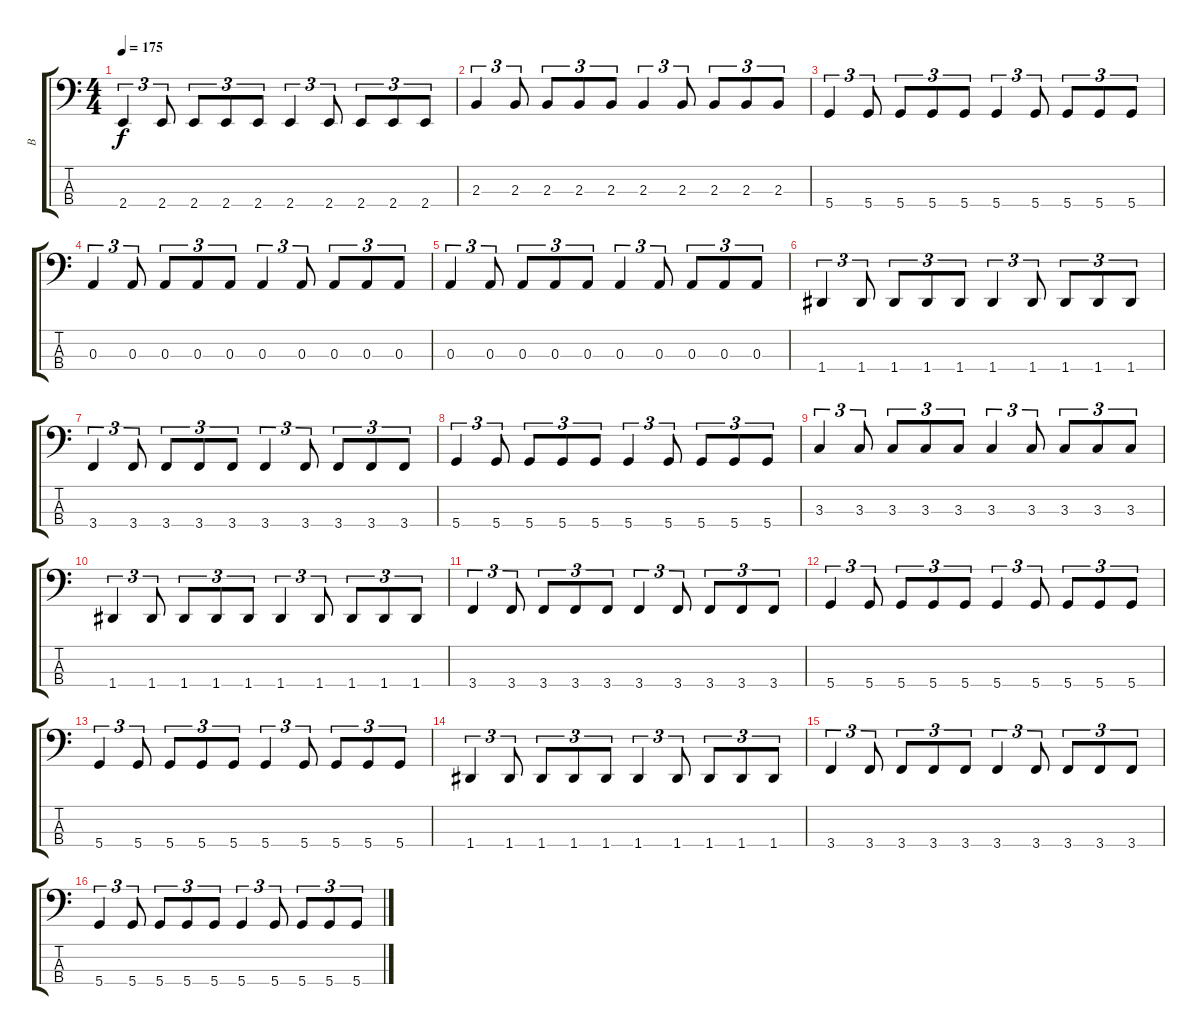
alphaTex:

\track ("B" "B") {instrument electricbassfinger}
\staff {score tabs}
\tuning (G2 D2 A1 D1) {hide}
\ts (4 4)
\tempo 175
\clef f4
\ks c
2.4.4{tu (3 2) dy f} 2.4.8{tu (3 2)} 2.4.8{tu (3 2)} 2.4.8{tu (3 2)} 2.4.8{tu (3 2)} 2.4.4{tu (3 2)} 2.4.8{tu (3 2)} 2.4.8{tu (3 2)} 2.4.8{tu (3 2)} 2.4.8{tu (3 2)} |
2.3.4{tu (3 2)} 2.3.8{tu (3 2)} 2.3.8{tu (3 2)} 2.3.8{tu (3 2)} 2.3.8{tu (3 2)} 2.3.4{tu (3 2)} 2.3.8{tu (3 2)} 2.3.8{tu (3 2)} 2.3.8{tu (3 2)} 2.3.8{tu (3 2)} |
5.4.4{tu (3 2)} 5.4.8{tu (3 2)} 5.4.8{tu (3 2)} 5.4.8{tu (3 2)} 5.4.8{tu (3 2)} 5.4.4{tu (3 2)} 5.4.8{tu (3 2)} 5.4.8{tu (3 2)} 5.4.8{tu (3 2)} 5.4.8{tu (3 2)} |
0.3.4{tu (3 2)} 0.3.8{tu (3 2)} 0.3.8{tu (3 2)} 0.3.8{tu (3 2)} 0.3.8{tu (3 2)} 0.3.4{tu (3 2)} 0.3.8{tu (3 2)} 0.3.8{tu (3 2)} 0.3.8{tu (3 2)} 0.3.8{tu (3 2)} |
0.3.4{tu (3 2)} 0.3.8{tu (3 2)} 0.3.8{tu (3 2)} 0.3.8{tu (3 2)} 0.3.8{tu (3 2)} 0.3.4{tu (3 2)} 0.3.8{tu (3 2)} 0.3.8{tu (3 2)} 0.3.8{tu (3 2)} 0.3.8{tu (3 2)} |
1.4.4{tu (3 2)} 1.4.8{tu (3 2)} 1.4.8{tu (3 2)} 1.4.8{tu (3 2)} 1.4.8{tu (3 2)} 1.4.4{tu (3 2)} 1.4.8{tu (3 2)} 1.4.8{tu (3 2)} 1.4.8{tu (3 2)} 1.4.8{tu (3 2)} |
3.4.4{tu (3 2)} 3.4.8{tu (3 2)} 3.4.8{tu (3 2)} 3.4.8{tu (3 2)} 3.4.8{tu (3 2)} 3.4.4{tu (3 2)} 3.4.8{tu (3 2)} 3.4.8{tu (3 2)} 3.4.8{tu (3 2)} 3.4.8{tu (3 2)} |
5.4.4{tu (3 2)} 5.4.8{tu (3 2)} 5.4.8{tu (3 2)} 5.4.8{tu (3 2)} 5.4.8{tu (3 2)} 5.4.4{tu (3 2)} 5.4.8{tu (3 2)} 5.4.8{tu (3 2)} 5.4.8{tu (3 2)} 5.4.8{tu (3 2)} |
3.3.4{tu (3 2)} 3.3.8{tu (3 2)} 3.3.8{tu (3 2)} 3.3.8{tu (3 2)} 3.3.8{tu (3 2)} 3.3.4{tu (3 2)} 3.3.8{tu (3 2)} 3.3.8{tu (3 2)} 3.3.8{tu (3 2)} 3.3.8{tu (3 2)} |
1.4.4{tu (3 2)} 1.4.8{tu (3 2)} 1.4.8{tu (3 2)} 1.4.8{tu (3 2)} 1.4.8{tu (3 2)} 1.4.4{tu (3 2)} 1.4.8{tu (3 2)} 1.4.8{tu (3 2)} 1.4.8{tu (3 2)} 1.4.8{tu (3 2)} |
3.4.4{tu (3 2)} 3.4.8{tu (3 2)} 3.4.8{tu (3 2)} 3.4.8{tu (3 2)} 3.4.8{tu (3 2)} 3.4.4{tu (3 2)} 3.4.8{tu (3 2)} 3.4.8{tu (3 2)} 3.4.8{tu (3 2)} 3.4.8{tu (3 2)} |
5.4.4{tu (3 2)} 5.4.8{tu (3 2)} 5.4.8{tu (3 2)} 5.4.8{tu (3 2)} 5.4.8{tu (3 2)} 5.4.4{tu (3 2)} 5.4.8{tu (3 2)} 5.4.8{tu (3 2)} 5.4.8{tu (3 2)} 5.4.8{tu (3 2)} |
5.4.4{tu (3 2)} 5.4.8{tu (3 2)} 5.4.8{tu (3 2)} 5.4.8{tu (3 2)} 5.4.8{tu (3 2)} 5.4.4{tu (3 2)} 5.4.8{tu (3 2)} 5.4.8{tu (3 2)} 5.4.8{tu (3 2)} 5.4.8{tu (3 2)} |
1.4.4{tu (3 2)} 1.4.8{tu (3 2)} 1.4.8{tu (3 2)} 1.4.8{tu (3 2)} 1.4.8{tu (3 2)} 1.4.4{tu (3 2)} 1.4.8{tu (3 2)} 1.4.8{tu (3 2)} 1.4.8{tu (3 2)} 1.4.8{tu (3 2)} |
3.4.4{tu (3 2)} 3.4.8{tu (3 2)} 3.4.8{tu (3 2)} 3.4.8{tu (3 2)} 3.4.8{tu (3 2)} 3.4.4{tu (3 2)} 3.4.8{tu (3 2)} 3.4.8{tu (3 2)} 3.4.8{tu (3 2)} 3.4.8{tu (3 2)} |
5.4.4{tu (3 2)} 5.4.8{tu (3 2)} 5.4.8{tu (3 2)} 5.4.8{tu (3 2)} 5.4.8{tu (3 2)} 5.4.4{tu (3 2)} 5.4.8{tu (3 2)} 5.4.8{tu (3 2)} 5.4.8{tu (3 2)} 5.4.8{tu (3 2)}
